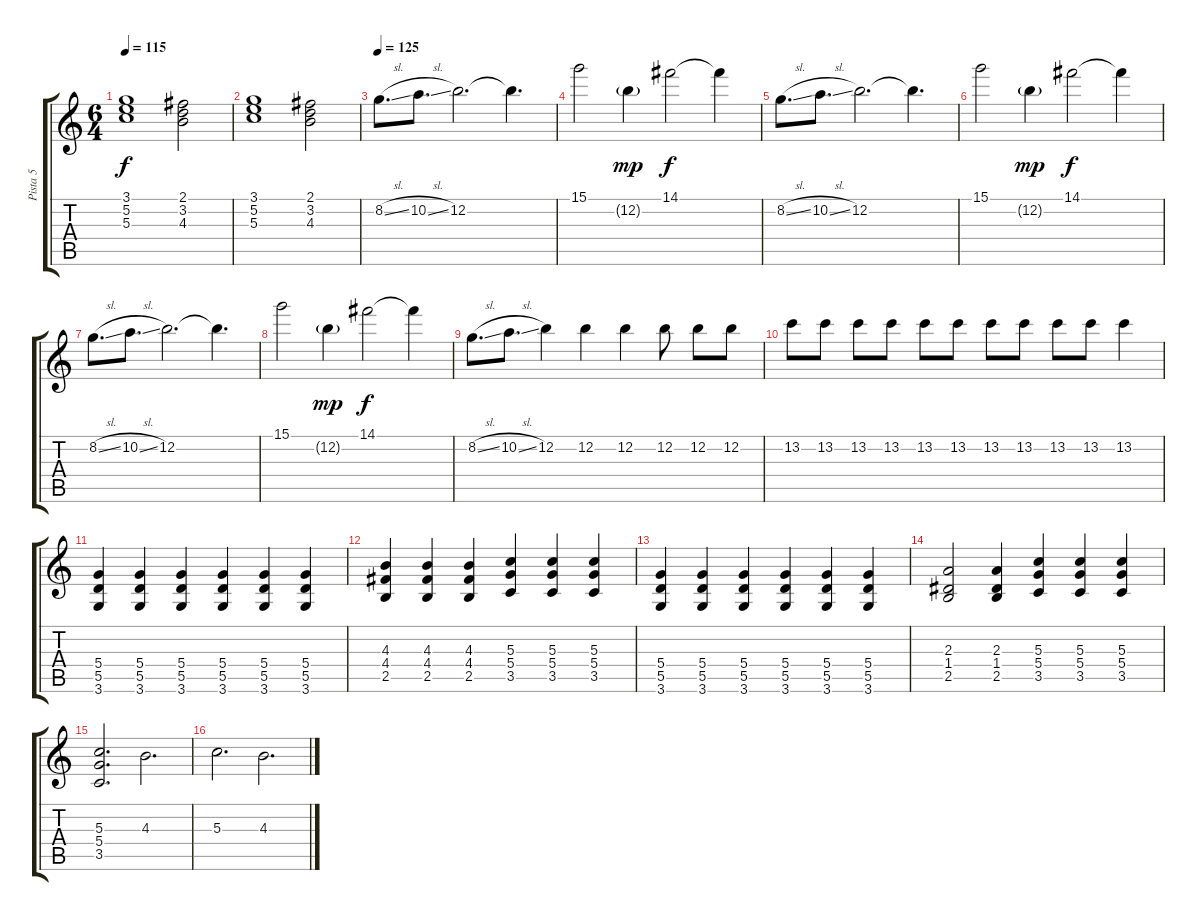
\track ("Pista 5" "Pista 5") {instrument overdrivenguitar}
\staff {score tabs}
\tuning (E4 B3 G3 D3 A2 E2) {hide}
\ts (6 4)
\tempo 115
\clef g2
\ks c
(3.1 5.2 5.3).1{dy f} (2.1 3.2 4.3).2 |
(3.1 5.2 5.3).1 (2.1 3.2 4.3).2 |
\tempo 125
8.2{sl}.8{d volume 8 balance 14 instrument overdrivenguitar} 10.2{sl}.8{d} 12.2.2{d} 12.2{t}.4{d} |
15.1.2 12.2{g}.4{dy mp} 14.1.2{dy f} 14.1{t}.4 |
8.2{sl}.8{d} 10.2{sl}.8{d} 12.2.2{d} 12.2{t}.4{d} |
15.1.2 12.2{g}.4{dy mp} 14.1.2{dy f} 14.1{t}.4 |
8.2{sl}.8{d} 10.2{sl}.8{d} 12.2.2{d} 12.2{t}.4{d} |
15.1.2 12.2{g}.4{dy mp} 14.1.2{dy f} 14.1{t}.4 |
8.2{sl}.8{d} 10.2{sl}.8{d} 12.2.4 12.2.4 12.2.4 12.2.8 12.2.8 12.2.8 |
13.2.8 13.2.8 13.2.8 13.2.8 13.2.8 13.2.8 13.2.8 13.2.8 13.2.8 13.2.8 13.2.4 |
(5.4 5.5 3.6).4{volume 9 balance 8 instrument distortionguitar} (5.4 5.5 3.6).4 (5.4 5.5 3.6).4 (5.4 5.5 3.6).4 (5.4 5.5 3.6).4 (5.4 5.5 3.6).4 |
(4.3 4.4 2.5).4 (4.3 4.4 2.5).4 (4.3 4.4 2.5).4 (5.3 5.4 3.5).4 (5.3 5.4 3.5).4 (5.3 5.4 3.5).4 |
(5.4 5.5 3.6).4 (5.4 5.5 3.6).4 (5.4 5.5 3.6).4 (5.4 5.5 3.6).4 (5.4 5.5 3.6).4 (5.4 5.5 3.6).4 |
(2.3 1.4 2.5).2 (2.3 1.4 2.5).4 (5.3 5.4 3.5).4 (5.3 5.4 3.5).4 (5.3 5.4 3.5).4 |
(5.3 5.4 3.5).2{d} 4.3.2{d} |
5.3.2{d} 4.3.2{d}
